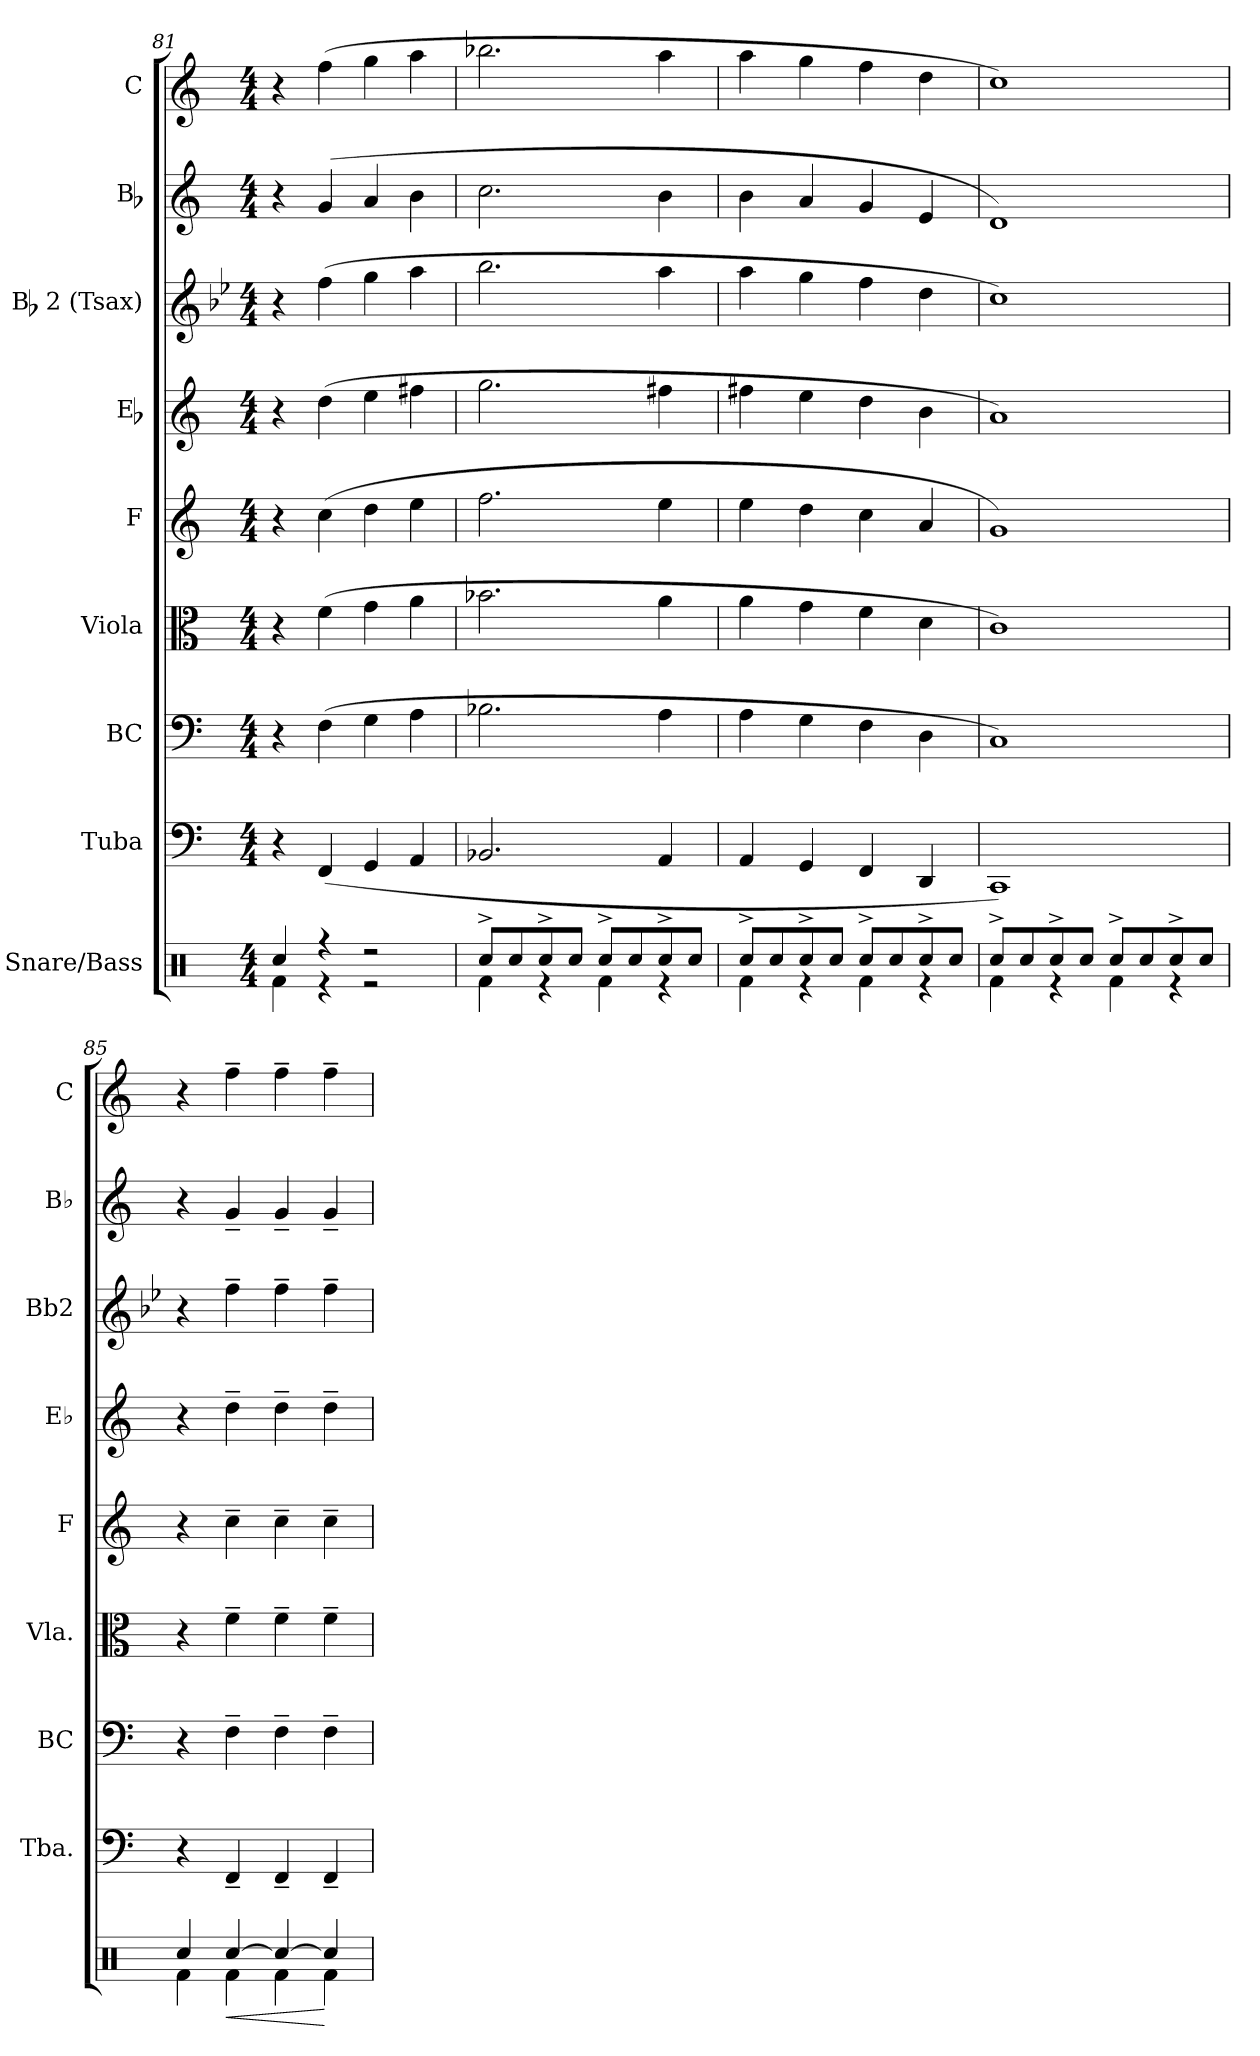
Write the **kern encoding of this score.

**kern	**dynam	**kern	**kern	**kern	**kern	**kern	**kern	**kern	**kern
*part9	*part9	*part8	*part7	*part6	*part5	*part4	*part3	*part2	*part1
*staff9	*staff9	*staff8	*staff7	*staff6	*staff5	*staff4	*staff3	*staff2	*staff1
*I"Snare/Bass	*	*I"Tuba	*I"BC	*I"Viola	*I"F	*I"Eb	*I"Bb 2 (Tsax)	*I"Bb	*I"C
*	*	*I'Tba.	*I'BC	*I'Vla.	*I'F	*I'Eb	*I'Bb2	*I'Bb	*I'C
*clefX	*	*clefF4	*clefF4	*clefC3	*clefG2	*clefG2	*clefG2	*clefG2	*clefG2
*	*	*	*	*	*ITrd4c7	*ITrd5c9	*ITrd8c14	*ITrd1c2	*
*k[]	*	*k[]	*k[]	*k[]	*k[b-]	*k[b-e-a-]	*k[b-e-]	*k[b-e-]	*k[]
*M4/4	*	*M4/4	*M4/4	*M4/4	*M4/4	*M4/4	*M4/4	*M4/4	*M4/4
=81	=81	=81	=81	=81	=81	=81	=81	=81	=81
*^	*	*	*	*	*	*	*	*	*
4Rcci/	4Rfi\	.	4r	4r	4r	4r	4r	4r	4r	4r
4r	4r	.	(4FFi/	(4Fi\	(4fi\	(4fi\	(4fi\	(4fi\	(4fi/	(4ffi\
2r	2r	.	4GGi/	4Gi\	4gi\	4gi\	4gi\	4gi\	4gi/	4ggi\
.	.	.	4AAi/	4Ai\	4ai\	4ai\	4ani\	4ai\	4ai\	4aai\
=82	=82	=82	=82	=82	=82	=82	=82	=82	=82	=82
8Rcc^i/L	4Rfi\	.	2.BB-Xi/	2.B-Xi\	2.b-Xi\	2.b-i\	2.b-i\	2.b-i\	2.b-i\	2.bb-Xi\
8Rcci/	.	.	.	.	.	.	.	.	.	.
8Rcc^i/	4r	.	.	.	.	.	.	.	.	.
8Rcci/J	.	.	.	.	.	.	.	.	.	.
8Rcc^i/L	4Rfi\	.	.	.	.	.	.	.	.	.
8Rcci/	.	.	.	.	.	.	.	.	.	.
8Rcc^i/	4r	.	4AAi/	4Ai\	4ai\	4ai\	4ani\	4ai\	4ai\	4aai\
8Rcci/J	.	.	.	.	.	.	.	.	.	.
=83	=83	=83	=83	=83	=83	=83	=83	=83	=83	=83
8Rcc^i/L	4Rfi\	.	4AAi/	4Ai\	4ai\	4ai\	4ani\	4ai\	4ai\	4aai\
8Rcci/	.	.	.	.	.	.	.	.	.	.
8Rcc^i/	4r	.	4GGi/	4Gi\	4gi\	4gi\	4gi\	4gi\	4gi/	4ggi\
8Rcci/J	.	.	.	.	.	.	.	.	.	.
8Rcc^i/L	4Rfi\	.	4FFi/	4Fi\	4fi\	4fi\	4fi\	4fi\	4fi/	4ffi\
8Rcci/	.	.	.	.	.	.	.	.	.	.
8Rcc^i/	4r	.	4DDi/	4Di\	4di\	4di/	4di\	4di\	4di/	4ddi\
8Rcci/J	.	.	.	.	.	.	.	.	.	.
!!LO:LB:g=z
=84	=84	=84	=84	=84	=84	=84	=84	=84	=84	=84
8Rcc^i/L	4Rfi\	.	1CCi)	1Ci)	1ci)	1ci)	1ci)	1ci)	1ci)	1cci)
8Rcci/	.	.	.	.	.	.	.	.	.	.
8Rcc^i/	4r	.	.	.	.	.	.	.	.	.
8Rcci/J	.	.	.	.	.	.	.	.	.	.
8Rcc^i/L	4Rfi\	.	.	.	.	.	.	.	.	.
8Rcci/	.	.	.	.	.	.	.	.	.	.
8Rcc^i/	4r	.	.	.	.	.	.	.	.	.
8Rcci/J	.	.	.	.	.	.	.	.	.	.
=85	=85	=85	=85	=85	=85	=85	=85	=85	=85	=85
4Rcci/	4Rfi\	.	4r	4r	4r	4r	4r	4r	4r	4r
!	!	!LO:HP:b	!	!	!	!	!	!	!	!
[>4Rcci/	4Rfi\	<	4FF~i/	4F~i\	4f~i\	4f~i\	4f~i\	4f~i\	4f~i/	4ff~i\
4Rcci/_>	4Rfi\	.	4FF~i/	4F~i\	4f~i\	4f~i\	4f~i\	4f~i\	4f~i/	4ff~i\
4Rcci/]	4Rfi\	[	4FF~i/	4F~i\	4f~i\	4f~i\	4f~i\	4f~i\	4f~i/	4ff~i\
*v	*v	*	*	*	*	*	*	*	*	*
=	=	=	=	=	=	=	=	=	=
*-	*-	*-	*-	*-	*-	*-	*-	*-	*-
